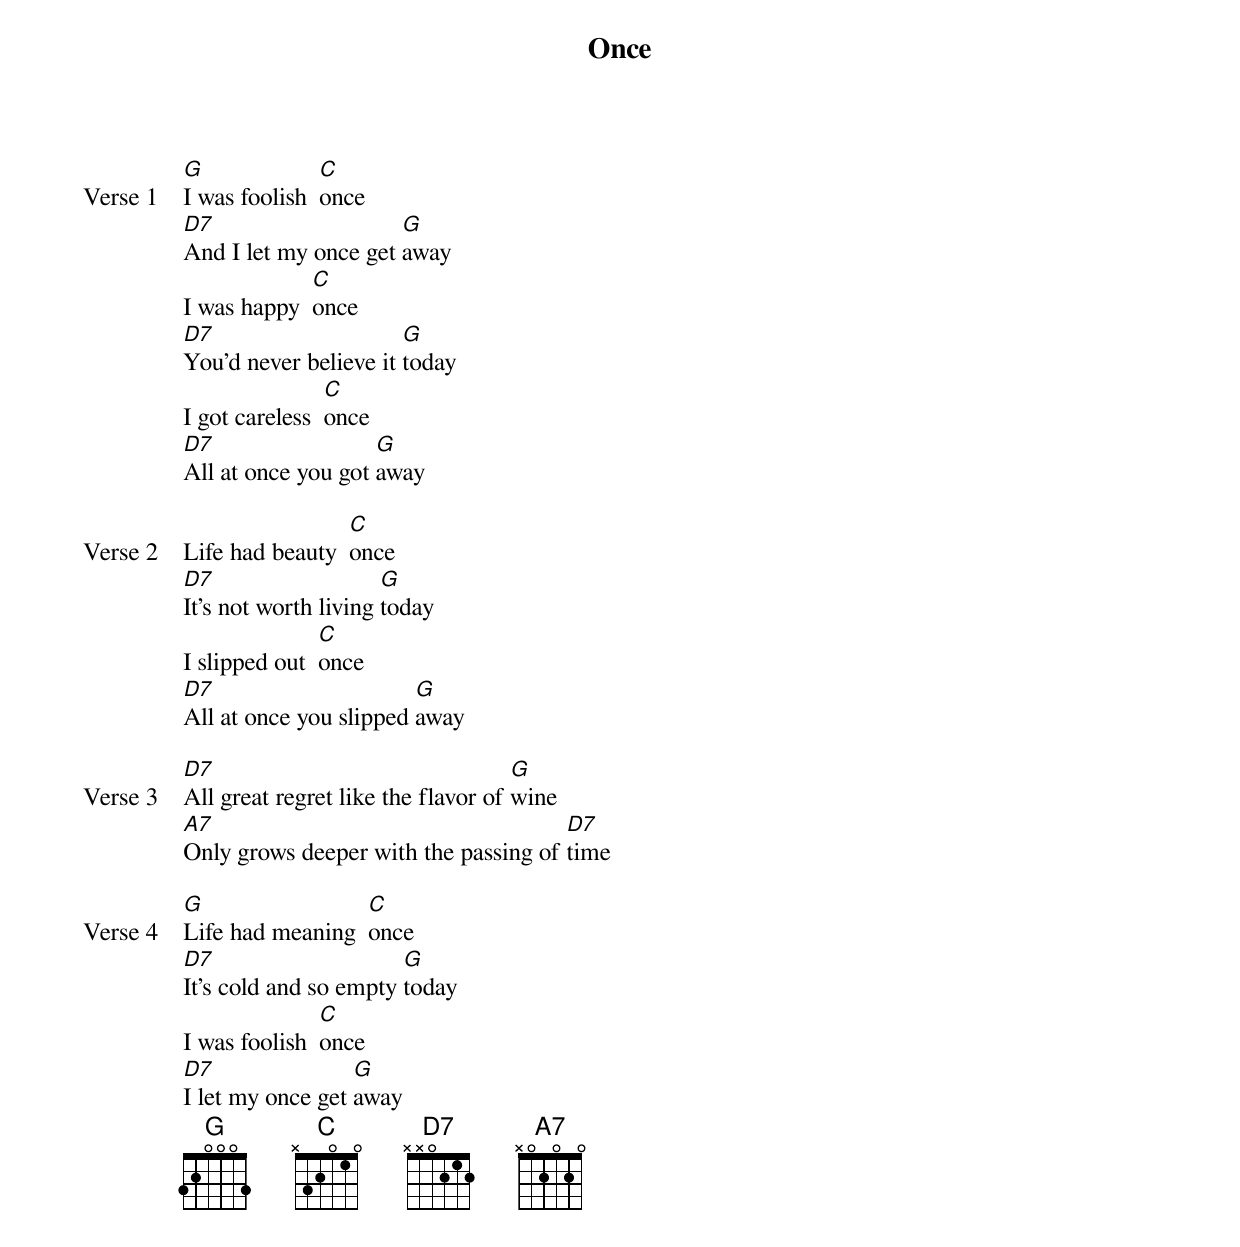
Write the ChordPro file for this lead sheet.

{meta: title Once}
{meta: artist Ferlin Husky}
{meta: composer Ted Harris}
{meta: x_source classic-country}
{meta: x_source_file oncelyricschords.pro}
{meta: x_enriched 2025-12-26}

{start_of_verse: Verse 1}
[G]I was foolish  [C]once
[D7]And I let my once get [G]away
I was happy  [C]once
[D7]You'd never believe it [G]today
I got careless  [C]once
[D7]All at once you got [G]away
{end_of_verse}

{start_of_verse: Verse 2}
Life had beauty  [C]once
[D7]It's not worth living [G]today
I slipped out  [C]once
[D7]All at once you slipped [G]away
{end_of_verse}

{start_of_verse: Verse 3}
[D7]All great regret like the flavor of [G]wine
[A7]Only grows deeper with the passing of [D7]time
{end_of_verse}

{start_of_verse: Verse 4}
[G]Life had meaning  [C]once
[D7]It's cold and so empty [G]today
I was foolish  [C]once
[D7]I let my once get [G]away
{end_of_verse}
